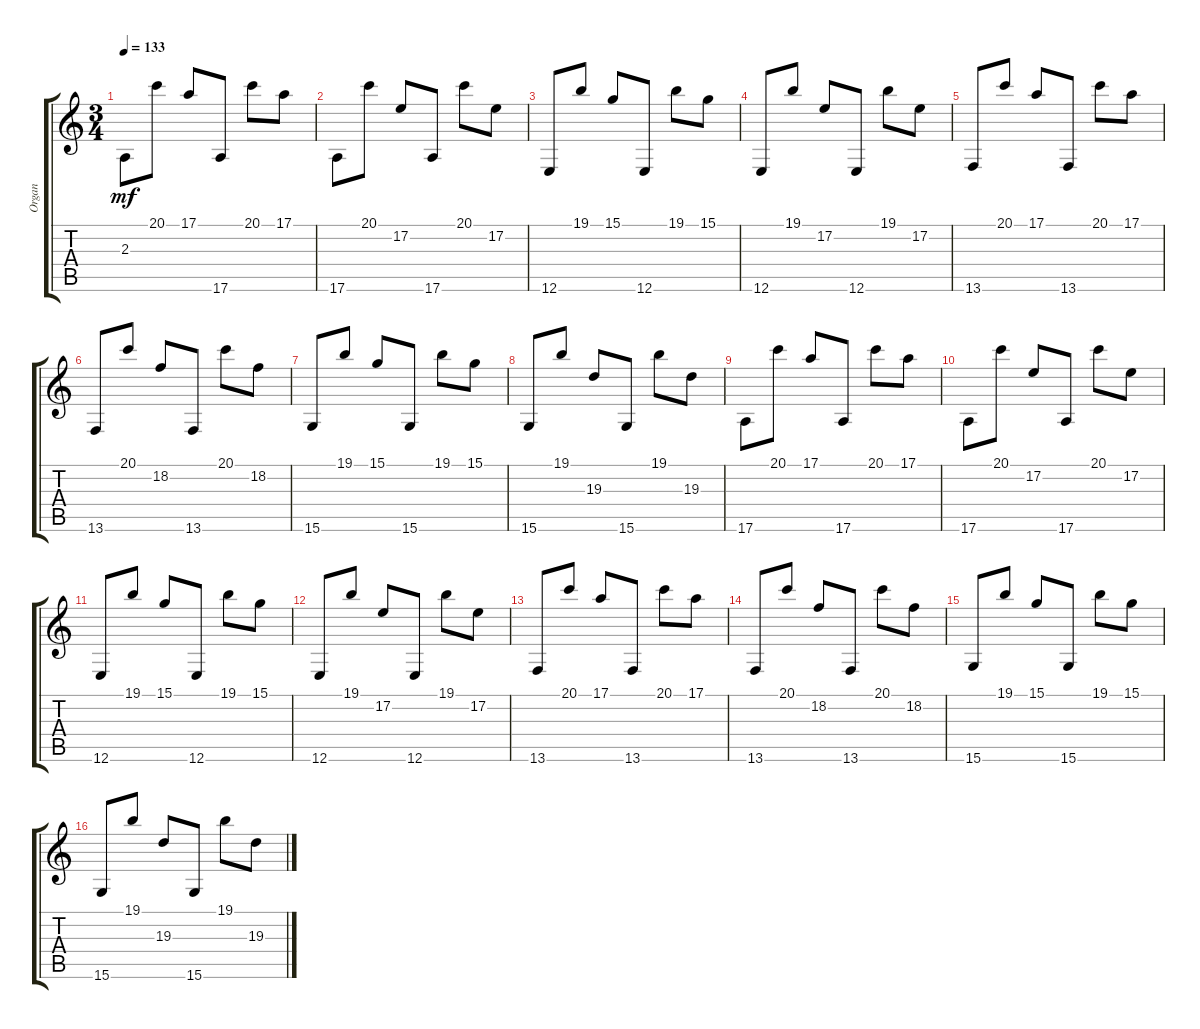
\track ("Organ" "Organ") {instrument drawbarorgan}
\staff {score tabs}
\tuning (E4 B3 G3 D3 A2 E2) {hide}
\ts (3 4)
\tempo 133
\clef g2
\ks c
2.3.8{dy mf} 20.1.8 17.1.8 17.6.8 20.1.8 17.1.8 |
17.6.8 20.1.8 17.2.8 17.6.8 20.1.8 17.2.8 |
12.6.8 19.1.8 15.1.8 12.6.8 19.1.8 15.1.8 |
12.6.8 19.1.8 17.2.8 12.6.8 19.1.8 17.2.8 |
13.6.8 20.1.8 17.1.8 13.6.8 20.1.8 17.1.8 |
13.6.8 20.1.8 18.2.8 13.6.8 20.1.8 18.2.8 |
15.6.8 19.1.8 15.1.8 15.6.8 19.1.8 15.1.8 |
15.6.8 19.1.8 19.3.8 15.6.8 19.1.8 19.3.8 |
17.6.8 20.1.8 17.1.8 17.6.8 20.1.8 17.1.8 |
17.6.8 20.1.8 17.2.8 17.6.8 20.1.8 17.2.8 |
12.6.8 19.1.8 15.1.8 12.6.8 19.1.8 15.1.8 |
12.6.8 19.1.8 17.2.8 12.6.8 19.1.8 17.2.8 |
13.6.8 20.1.8 17.1.8 13.6.8 20.1.8 17.1.8 |
13.6.8 20.1.8 18.2.8 13.6.8 20.1.8 18.2.8 |
15.6.8 19.1.8 15.1.8 15.6.8 19.1.8 15.1.8 |
15.6.8 19.1.8 19.3.8 15.6.8 19.1.8 19.3.8
